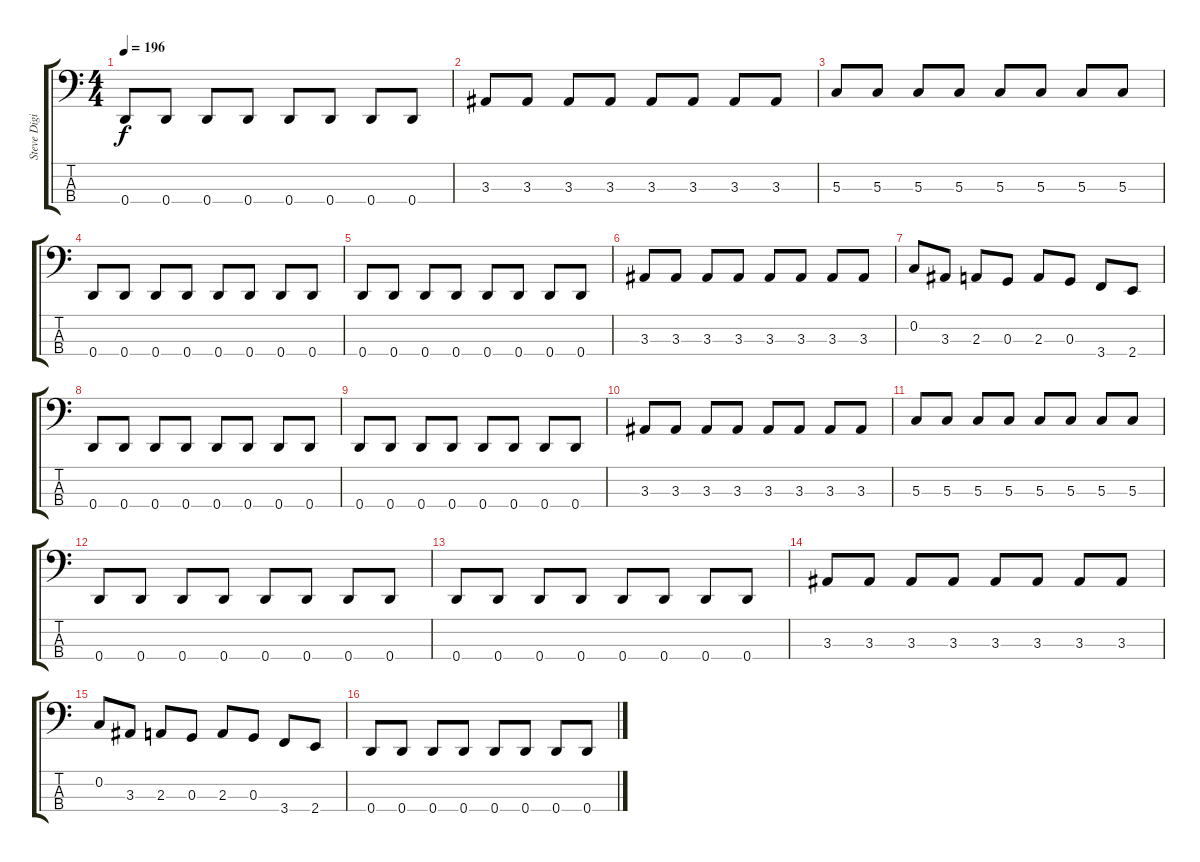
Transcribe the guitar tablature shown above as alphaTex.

\track ("Steve Digiorgio - Bass Guitar" "Steve Digi") {instrument fretlessbass}
\staff {score tabs}
\tuning (F2 C2 G1 D1) {hide}
\ts (4 4)
\tempo 196
\clef f4
\ks c
0.4.8{dy f} 0.4.8 0.4.8 0.4.8 0.4.8 0.4.8 0.4.8 0.4.8 |
3.3.8 3.3.8 3.3.8 3.3.8 3.3.8 3.3.8 3.3.8 3.3.8 |
5.3.8 5.3.8 5.3.8 5.3.8 5.3.8 5.3.8 5.3.8 5.3.8 |
0.4.8 0.4.8 0.4.8 0.4.8 0.4.8 0.4.8 0.4.8 0.4.8 |
0.4.8 0.4.8 0.4.8 0.4.8 0.4.8 0.4.8 0.4.8 0.4.8 |
3.3.8 3.3.8 3.3.8 3.3.8 3.3.8 3.3.8 3.3.8 3.3.8 |
0.2.8 3.3.8 2.3.8 0.3.8 2.3.8 0.3.8 3.4.8 2.4.8 |
0.4.8 0.4.8 0.4.8 0.4.8 0.4.8 0.4.8 0.4.8 0.4.8 |
0.4.8 0.4.8 0.4.8 0.4.8 0.4.8 0.4.8 0.4.8 0.4.8 |
3.3.8 3.3.8 3.3.8 3.3.8 3.3.8 3.3.8 3.3.8 3.3.8 |
5.3.8 5.3.8 5.3.8 5.3.8 5.3.8 5.3.8 5.3.8 5.3.8 |
0.4.8 0.4.8 0.4.8 0.4.8 0.4.8 0.4.8 0.4.8 0.4.8 |
0.4.8 0.4.8 0.4.8 0.4.8 0.4.8 0.4.8 0.4.8 0.4.8 |
3.3.8 3.3.8 3.3.8 3.3.8 3.3.8 3.3.8 3.3.8 3.3.8 |
0.2.8 3.3.8 2.3.8 0.3.8 2.3.8 0.3.8 3.4.8 2.4.8 |
0.4.8 0.4.8 0.4.8 0.4.8 0.4.8 0.4.8 0.4.8 0.4.8
